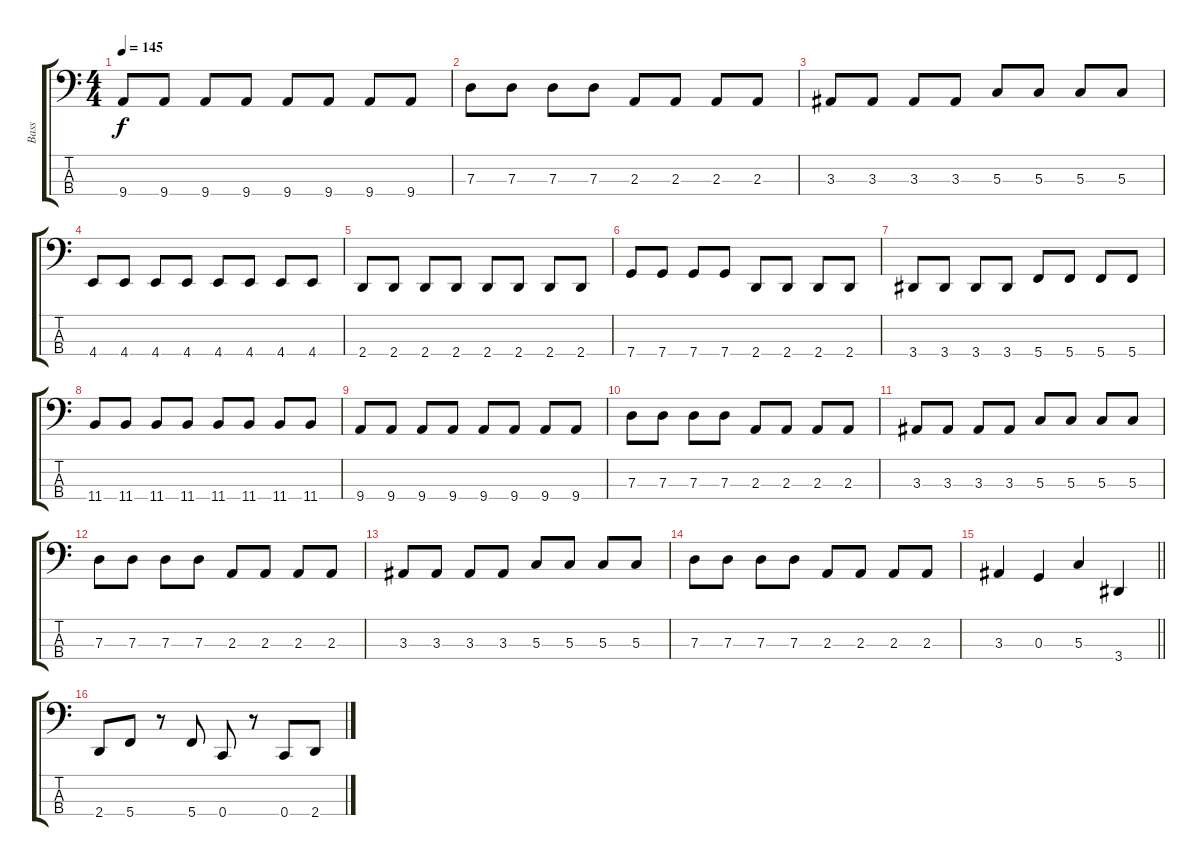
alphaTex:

\track ("Bass" "Bass") {instrument electricbasspick}
\staff {score tabs}
\tuning (F2 C2 G1 C1) {hide}
\ts (4 4)
\tempo 145
\clef f4
\ks c
9.4.8{dy f} 9.4.8 9.4.8 9.4.8 9.4.8 9.4.8 9.4.8 9.4.8 |
7.3.8 7.3.8 7.3.8 7.3.8 2.3.8 2.3.8 2.3.8 2.3.8 |
3.3.8 3.3.8 3.3.8 3.3.8 5.3.8 5.3.8 5.3.8 5.3.8 |
4.4.8 4.4.8 4.4.8 4.4.8 4.4.8 4.4.8 4.4.8 4.4.8 |
2.4.8 2.4.8 2.4.8 2.4.8 2.4.8 2.4.8 2.4.8 2.4.8 |
7.4.8 7.4.8 7.4.8 7.4.8 2.4.8 2.4.8 2.4.8 2.4.8 |
3.4.8 3.4.8 3.4.8 3.4.8 5.4.8 5.4.8 5.4.8 5.4.8 |
11.4.8 11.4.8 11.4.8 11.4.8 11.4.8 11.4.8 11.4.8 11.4.8 |
9.4.8 9.4.8 9.4.8 9.4.8 9.4.8 9.4.8 9.4.8 9.4.8 |
7.3.8 7.3.8 7.3.8 7.3.8 2.3.8 2.3.8 2.3.8 2.3.8 |
3.3.8 3.3.8 3.3.8 3.3.8 5.3.8 5.3.8 5.3.8 5.3.8 |
7.3.8 7.3.8 7.3.8 7.3.8 2.3.8 2.3.8 2.3.8 2.3.8 |
3.3.8 3.3.8 3.3.8 3.3.8 5.3.8 5.3.8 5.3.8 5.3.8 |
7.3.8 7.3.8 7.3.8 7.3.8 2.3.8 2.3.8 2.3.8 2.3.8 |
\barLineRight lightlight
3.3.4 0.3.4 5.3.4 3.4.4 |
2.4.8 5.4.8 r.8 5.4.8 0.4.8 r.8 0.4.8 2.4.8
